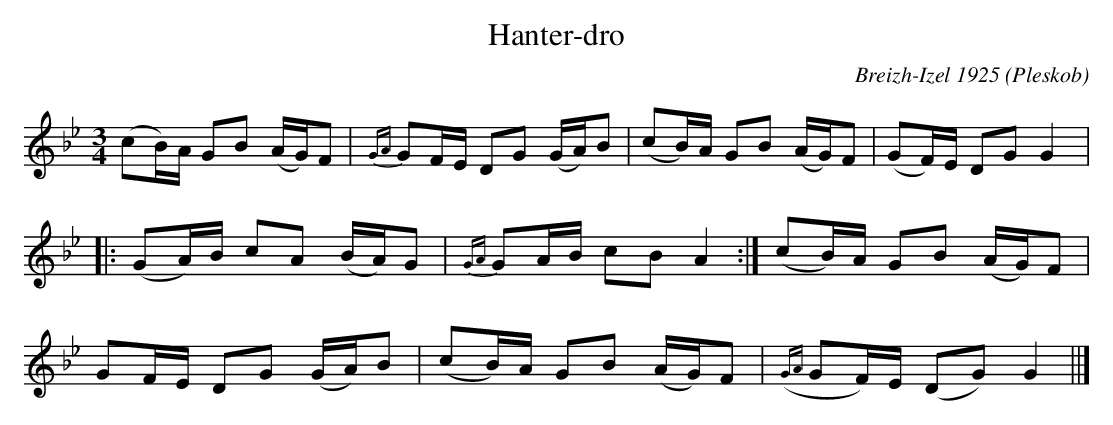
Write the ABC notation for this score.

X:1
T:Hanter-dro
C:Breizh-Izel 1925 (Pleskob)
M:3/4
L:1/8
K:Gm
(cB/)A/ GB (A/G/)F |{GA}GF/E/ DG (G/A/)B |(cB/)A/ GB (A/G/)F |(GF/)E/ DG G2 |:(GA/)B/ cA (B/A/)G |{GA}GA/B/ cB A2 :|(cB/)A/ GB (A/G/)F |GF/E/ DG (G/A/)B |(cB/)A/ GB (A/G/)F |({GA}GF/)E/ (DG) G2 ||]
